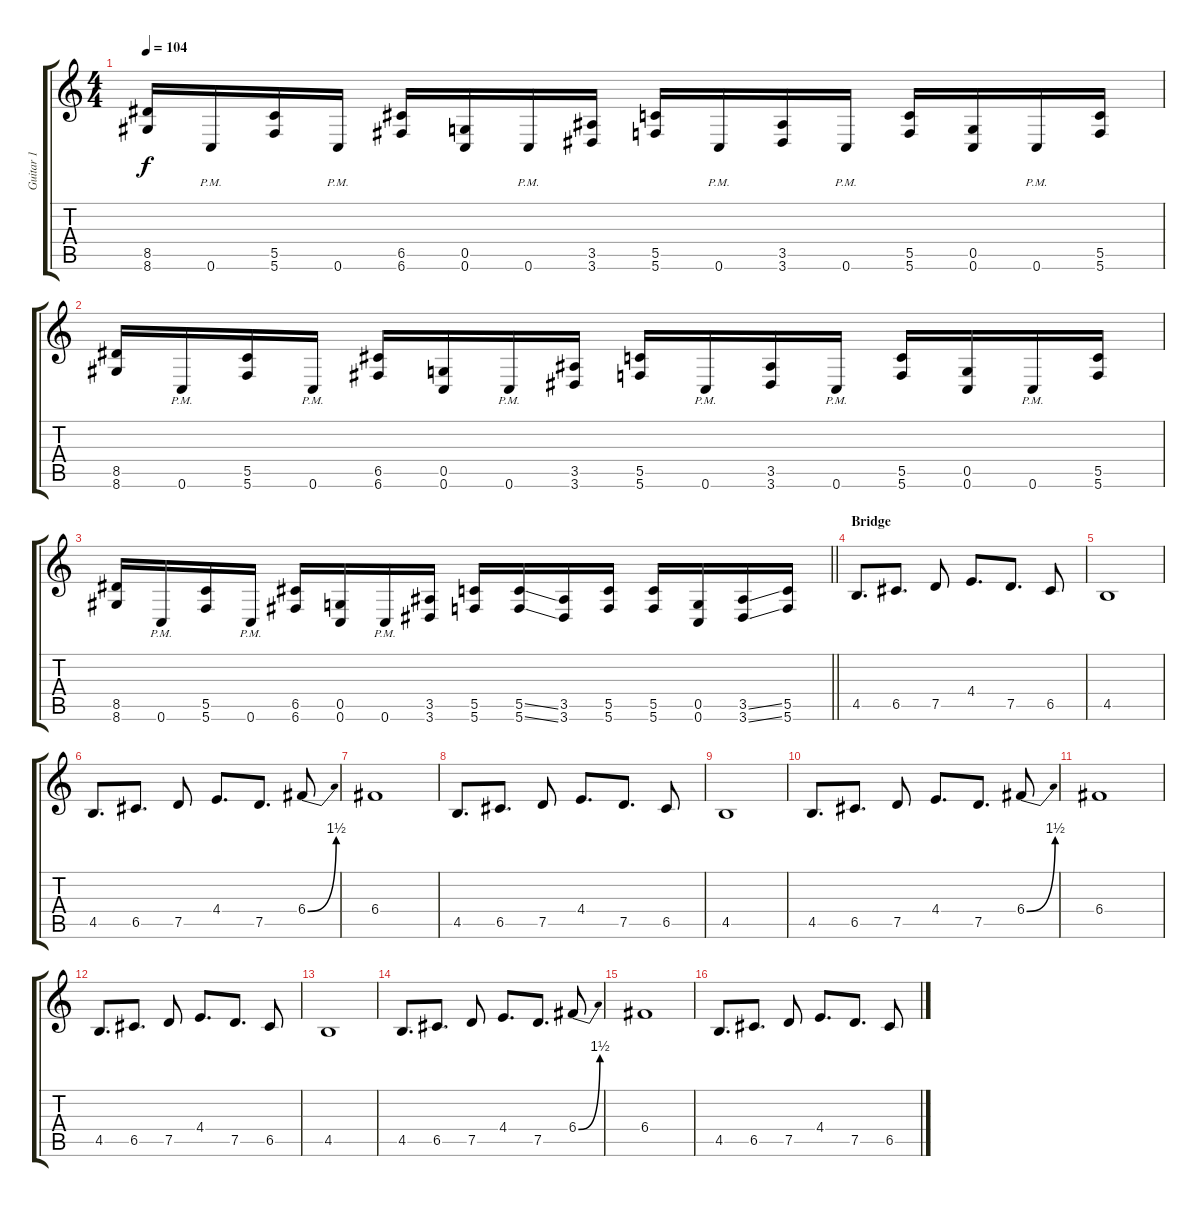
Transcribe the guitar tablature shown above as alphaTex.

\track ("Guitar 1" "Guitar 1") {instrument distortionguitar}
\staff {score tabs}
\tuning (D4 A3 F3 C3 G2 C2) {hide}
\ts (4 4)
\tempo 104
\clef g2
\ks c
(8.5 8.6).16{dy f} 0.6{pm}.16 (5.5 5.6).16 0.6{pm}.16 (6.5 6.6).16 (0.5 0.6).16 0.6{pm}.16 (3.5 3.6).16 (5.5 5.6).16 0.6{pm}.16 (3.5 3.6).16 0.6{pm}.16 (5.5 5.6).16 (0.5 0.6).16 0.6{pm}.16 (5.5 5.6).16 |
(8.5 8.6).16 0.6{pm}.16 (5.5 5.6).16 0.6{pm}.16 (6.5 6.6).16 (0.5 0.6).16 0.6{pm}.16 (3.5 3.6).16 (5.5 5.6).16 0.6{pm}.16 (3.5 3.6).16 0.6{pm}.16 (5.5 5.6).16 (0.5 0.6).16 0.6{pm}.16 (5.5 5.6).16 |
\barLineRight lightlight
(8.5 8.6).16 0.6{pm}.16 (5.5 5.6).16 0.6{pm}.16 (6.5 6.6).16 (0.5 0.6).16 0.6{pm}.16 (3.5 3.6).16 (5.5 5.6).16 (5.5{ss} 5.6{ss}).16 (3.5 3.6).16 (5.5 5.6).16 (5.5 5.6).16 (0.5 0.6).16 (3.5{ss} 3.6{ss}).16 (5.5 5.6).16 |
\section ("" "Bridge")
4.5.8{d} 6.5.8{d} 7.5.8 4.4.8{d} 7.5.8{d} 6.5.8 |
4.5.1 |
4.5.8{d} 6.5.8{d} 7.5.8 4.4.8{d} 7.5.8{d} 6.4{be (bend 0 0 60 6)}.8 |
6.4.1 |
4.5.8{d} 6.5.8{d} 7.5.8 4.4.8{d} 7.5.8{d} 6.5.8 |
4.5.1 |
4.5.8{d} 6.5.8{d} 7.5.8 4.4.8{d} 7.5.8{d} 6.4{be (bend 0 0 60 6)}.8 |
6.4.1 |
4.5.8{d} 6.5.8{d} 7.5.8 4.4.8{d} 7.5.8{d} 6.5.8 |
4.5.1 |
4.5.8{d} 6.5.8{d} 7.5.8 4.4.8{d} 7.5.8{d} 6.4{be (bend 0 0 60 6)}.8 |
6.4.1 |
4.5.8{d} 6.5.8{d} 7.5.8 4.4.8{d} 7.5.8{d} 6.5.8
